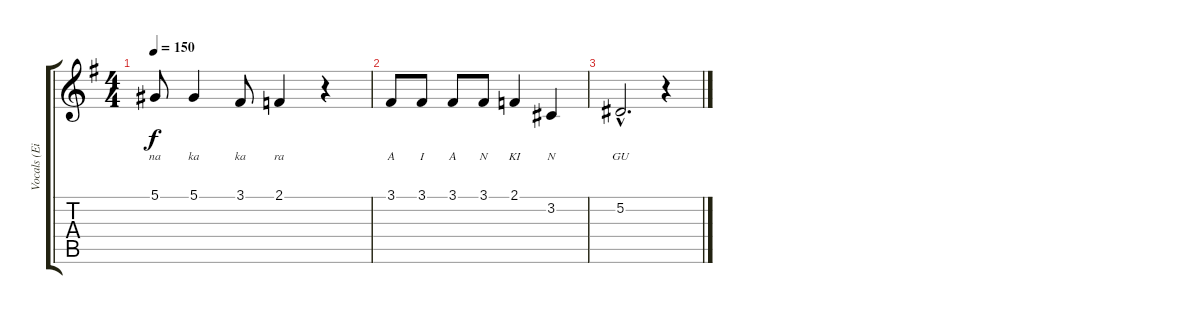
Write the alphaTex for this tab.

\track ("Vocals (Eizo)" "Vocals (Ei") {instrument flute}
\staff {score tabs}
\tuning (Eb4 Bb3 Gb3 Db3 Ab2 Eb2) {hide}
\ts (4 4)
\tempo 150
\clef g2
\ks g
5.1.8{lyrics (0 "na") lyrics (1 "") lyrics (2 "") lyrics (3 "") lyrics (4 "") dy f} 5.1.4{lyrics (0 "ka") lyrics (1 "") lyrics (2 "") lyrics (3 "") lyrics (4 "")} 3.1.8{lyrics (0 "ka") lyrics (1 "") lyrics (2 "") lyrics (3 "") lyrics (4 "")} 2.1.4{lyrics (0 "ra") lyrics (1 "") lyrics (2 "") lyrics (3 "") lyrics (4 "")} r.4 |
3.1.8{lyrics (0 "A") lyrics (1 "") lyrics (2 "") lyrics (3 "") lyrics (4 "")} 3.1.8{lyrics (0 "I") lyrics (1 "") lyrics (2 "") lyrics (3 "") lyrics (4 "")} 3.1.8{lyrics (0 "A") lyrics (1 "") lyrics (2 "") lyrics (3 "") lyrics (4 "")} 3.1.8{lyrics (0 "N") lyrics (1 "") lyrics (2 "") lyrics (3 "") lyrics (4 "")} 2.1.4{lyrics (0 "KI") lyrics (1 "") lyrics (2 "") lyrics (3 "") lyrics (4 "")} 3.2.4{lyrics (0 "N") lyrics (1 "") lyrics (2 "") lyrics (3 "") lyrics (4 "")} |
5.2{hac}.2{d lyrics (0 "GU") lyrics (1 "") lyrics (2 "") lyrics (3 "") lyrics (4 "")} r.4
